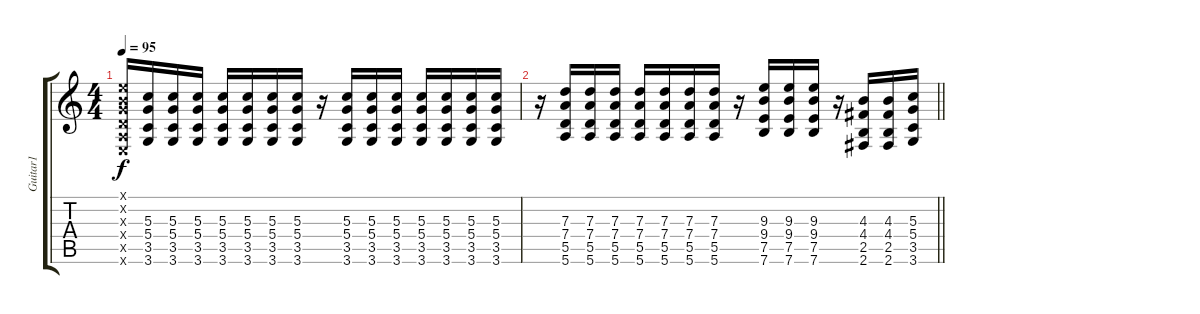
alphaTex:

\track ("Guitar1" "Guitar1") {instrument distortionguitar}
\staff {score tabs}
\tuning (E4 B3 G3 D3 A2 E2) {hide}
\ts (4 4)
\tempo 95
\clef g2
\ks c
(0.1{x} 0.2{x} 0.3{x} 0.4{x} 0.5{x} 0.6{x}).16{dy f} (5.3 5.4 3.5 3.6).16 (5.3 5.4 3.5 3.6).16 (5.3 5.4 3.5 3.6).16 (5.3 5.4 3.5 3.6).16 (5.3 5.4 3.5 3.6).16 (5.3 5.4 3.5 3.6).16 (5.3 5.4 3.5 3.6).16 r.16 (5.3 5.4 3.5 3.6).16 (5.3 5.4 3.5 3.6).16 (5.3 5.4 3.5 3.6).16 (5.3 5.4 3.5 3.6).16 (5.3 5.4 3.5 3.6).16 (5.3 5.4 3.5 3.6).16 (5.3 5.4 3.5 3.6).16 |
\barLineRight lightlight
r.16 (7.3 7.4 5.5 5.6).16 (7.3 7.4 5.5 5.6).16 (7.3 7.4 5.5 5.6).16 (7.3 7.4 5.5 5.6).16 (7.3 7.4 5.5 5.6).16 (7.3 7.4 5.5 5.6).16 (7.3 7.4 5.5 5.6).16 r.16 (9.3 9.4 7.5 7.6).16 (9.3 9.4 7.5 7.6).16 (9.3 9.4 7.5 7.6).16 r.16 (4.3 4.4 2.5 2.6).16 (4.3 4.4 2.5 2.6).16 (5.3 5.4 3.5 3.6).16
